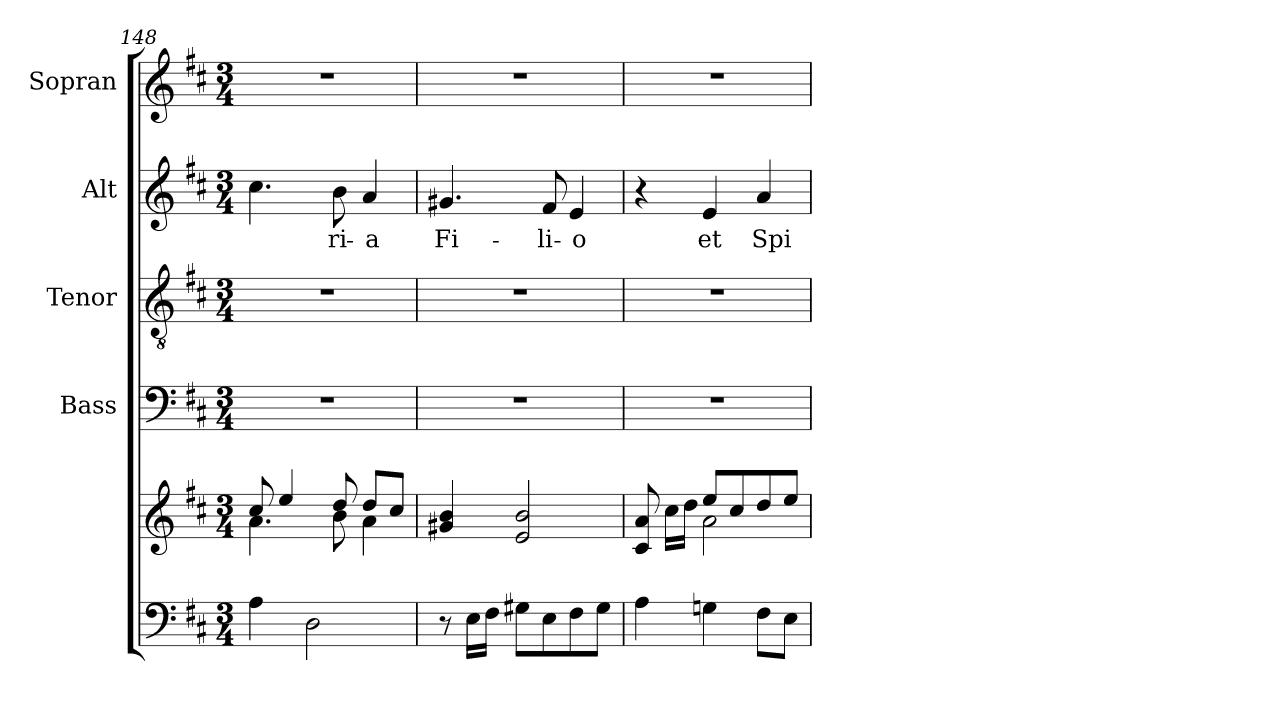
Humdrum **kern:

**kern	**kern	**kern	**kern	**kern	**text	**kern
*part5	*part5	*part4	*part3	*part2	*part2	*part1
*staff6	*staff5	*staff4	*staff3	*staff2	*staff2	*staff1
*	*	*I"Bass	*I"Tenor	*I"Alt	*	*I"Sopran
*	*	*I'B.	*I'T.	*I'A.	*	*I'S.
*clefF4	*clefG2	*clefF4	*clefGv2	*clefG2	*	*clefG2
*k[f#c#]	*k[f#c#]	*k[f#c#]	*k[f#c#]	*k[f#c#]	*	*k[f#c#]
*D:	*D:	*D:	*D:	*D:	*	*D:
*M3/4	*M3/4	*M3/4	*M3/4	*M3/4	*	*M3/4
=148	=148	=148	=148	=148	=148	=148
*	*^	*	*	*	*	*
4A\	8cc#/	4.a\	2.r	2.r	4.cc#\	.	2.r
.	4ee/	.	.	.	.	.	.
2D\	.	.	.	.	.	.	.
!	!	!	!	!	!	!LO:LY:b	!
.	8dd/	8b\	.	.	8b\	-ri-	.
!	!	!	!	!	!	!LO:LY:b	!
.	8dd/L	4a\	.	.	4a/	-a	.
.	8cc#/J	.	.	.	.	.	.
*	*v	*v	*	*	*	*	*
=149	=149	=149	=149	=149	=149	=149
!	!	!	!	!	!LO:LY:b	!
8r	4g#X/ 4b/	2.r	2.r	4.g#X/	Fi-	2.r
16E\LL	.	.	.	.	.	.
16F#\JJ	.	.	.	.	.	.
8G#X\L	2e/ 2b/	.	.	.	.	.
!	!	!	!	!	!LO:LY:b	!
8E\	.	.	.	8f#/	-li-	.
!	!	!	!	!	!LO:LY:b	!
8F#\	.	.	.	4e/	-o	.
8G#\J	.	.	.	.	.	.
!!LO:PB:g=z
=150	=150	=150	=150	=150	=150	=150
*	*^	*	*	*	*	*
4A\	8c#/ 8a/	4ryy	2.r	2.r	4r	.	2.r
.	16cc#\LL	.	.	.	.	.	.
.	16dd\JJ	.	.	.	.	.	.
!	!	!	!	!	!	!LO:LY:b	!
4Gn\	8ee/L	2a\	.	.	4e/	et	.
.	8cc#/	.	.	.	.	.	.
!	!	!	!	!	!	!LO:LY:b	!
8F#\L	8dd/	.	.	.	4a/	Spi-	.
8E\J	8ee/J	.	.	.	.	.	.
*	*v	*v	*	*	*	*	*
=	=	=	=	=	=	=
*-	*-	*-	*-	*-	*-	*-
